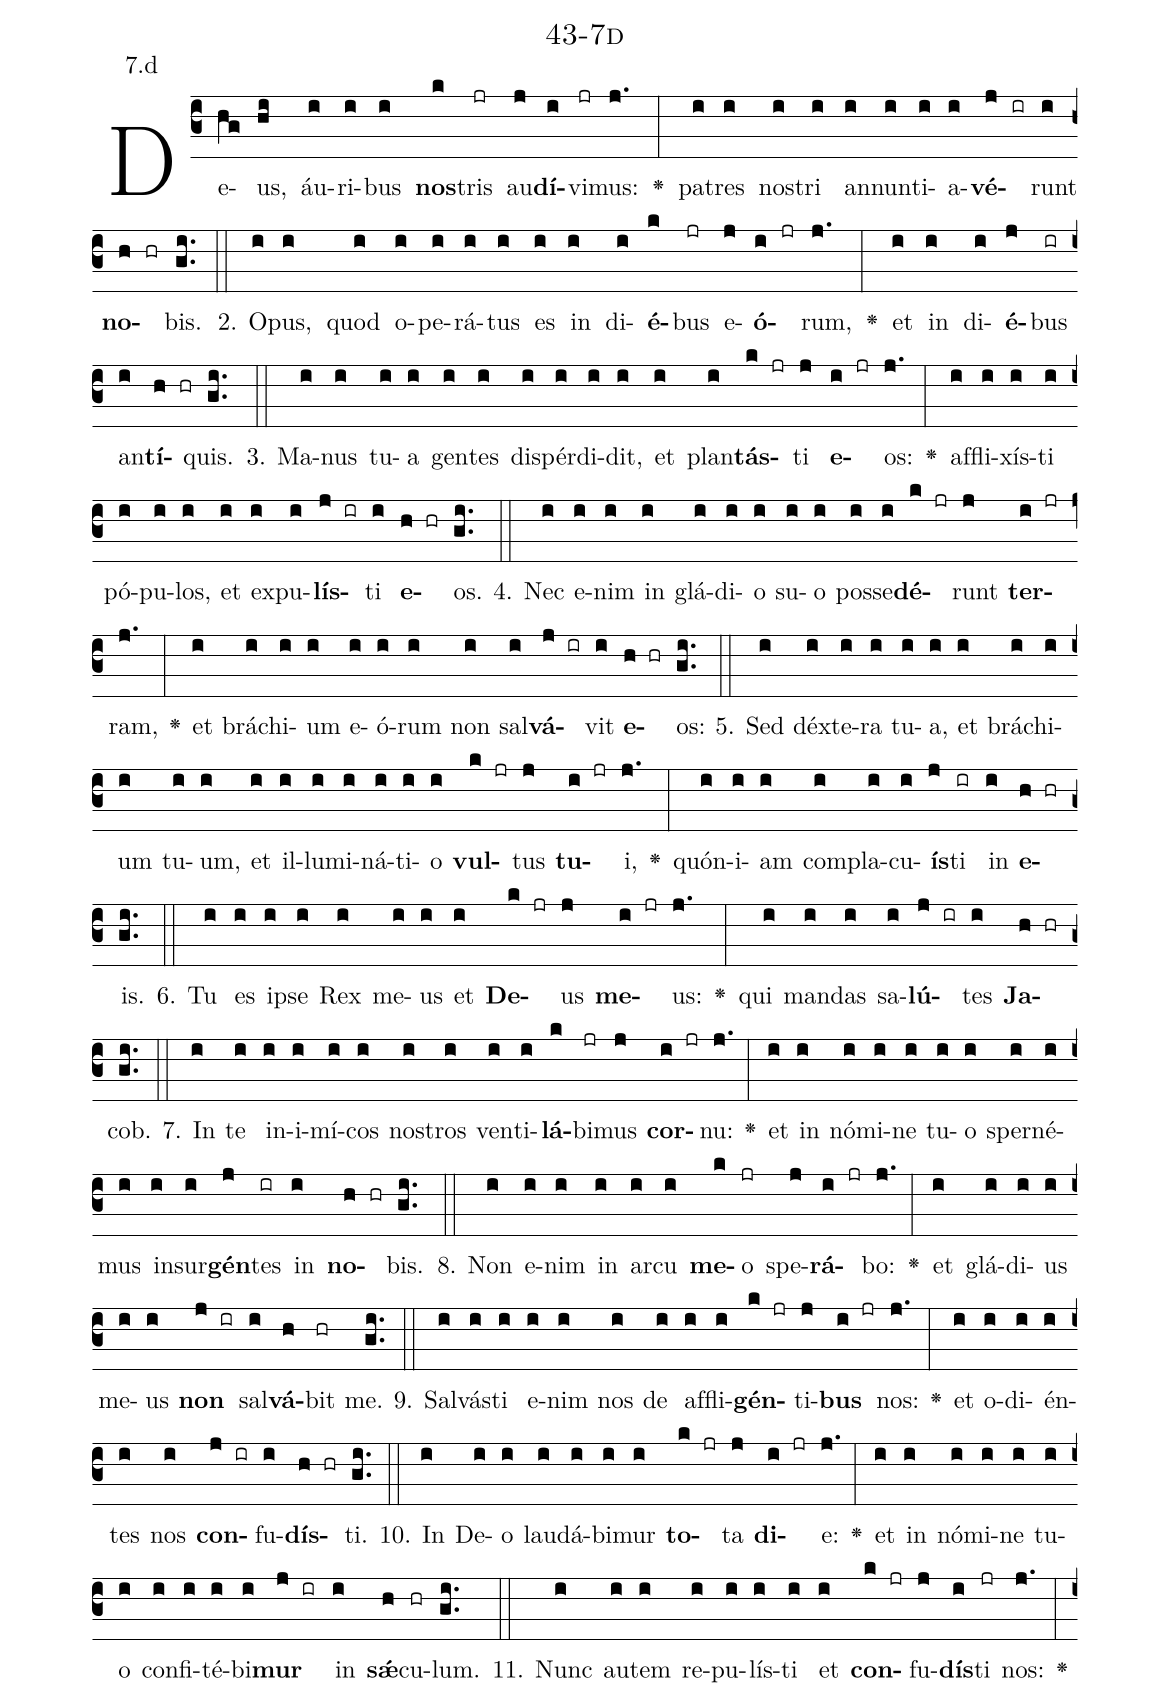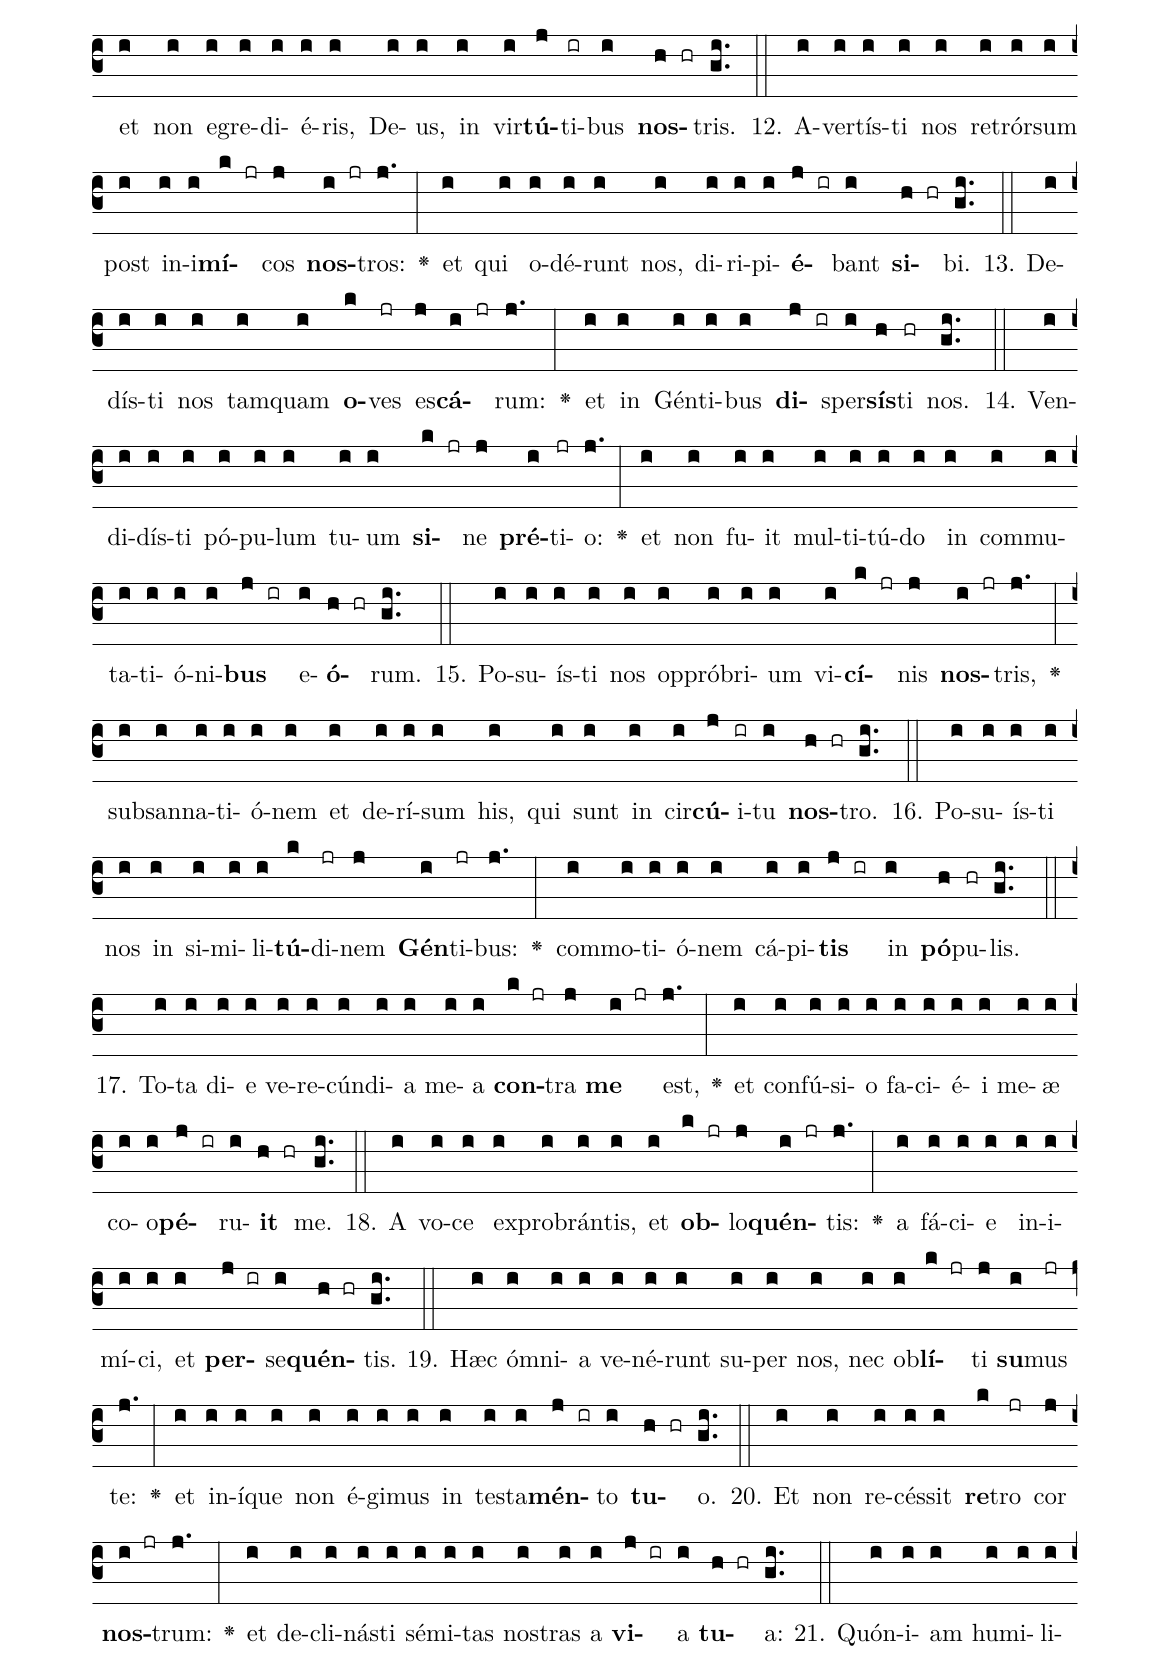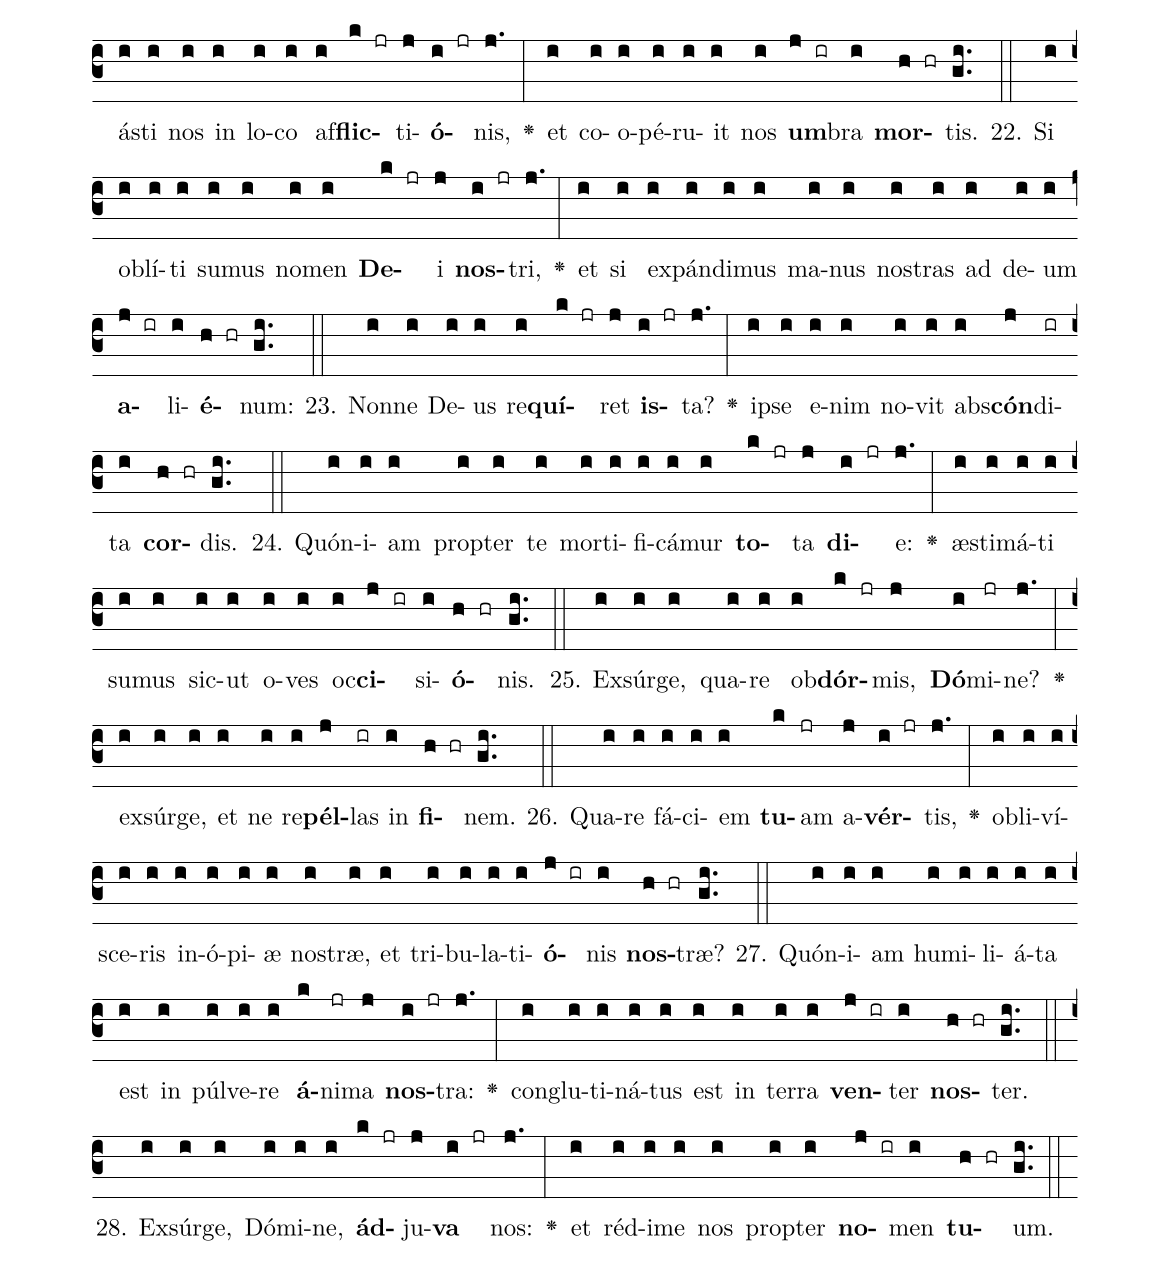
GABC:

name: 43-7d;
annotation: 7.d;
%%
(c3)De(hg)us,(hi) áu(i)ri(i)bus(i) <b>nos</b>(k)tris(jr) au(j)<b>dí</b>(i)vi(jr)mus:(j.) <v>\greheightstar</v>(:) pa(i)tres(i) nos(i)tri(i) an(i)nun(i)ti(i)a(i)<b>vé</b>(j ir)runt(i) <b>no</b>(h hr)bis.(gi..) (::)
2. O(i)pus,(i) quod(i) o(i)pe(i)rá(i)tus(i) es(i) in(i) di(i)<b>é</b>(k)bus(jr) e(j)<b>ó</b>(i jr)rum,(j.) <v>\greheightstar</v>(:) et(i) in(i) di(i)<b>é</b>(j)bus(ir) an(i)<b>tí</b>(h hr)quis.(gi..) (::)
3. Ma(i)nus(i) tu(i)a(i) gen(i)tes(i) dis(i)pér(i)di(i)dit,(i) et(i) plan(i)<b>tás</b>(k jr)ti(j) <b>e</b>(i jr)os:(j.) <v>\greheightstar</v>(:) af(i)fli(i)xís(i)ti(i) pó(i)pu(i)los,(i) et(i) ex(i)pu(i)<b>lís</b>(j ir)ti(i) <b>e</b>(h hr)os.(gi..) (::)
4. Nec(i) e(i)nim(i) in(i) glá(i)di(i)o(i) su(i)o(i) pos(i)se(i)<b>dé</b>(k jr)runt(j) <b>ter</b>(i jr)ram,(j.) <v>\greheightstar</v>(:) et(i) brá(i)chi(i)um(i) e(i)ó(i)rum(i) non(i) sal(i)<b>vá</b>(j ir)vit(i) <b>e</b>(h hr)os:(gi..) (::)
5. Sed(i) déx(i)te(i)ra(i) tu(i)a,(i) et(i) brá(i)chi(i)um(i) tu(i)um,(i) et(i) il(i)lu(i)mi(i)ná(i)ti(i)o(i) <b>vul</b>(k jr)tus(j) <b>tu</b>(i jr)i,(j.) <v>\greheightstar</v>(:) quón(i)i(i)am(i) com(i)pla(i)cu(i)<b>ís</b>(j)ti(ir) in(i) <b>e</b>(h hr)is.(gi..) (::)
6. Tu(i) es(i) ip(i)se(i) Rex(i) me(i)us(i) et(i) <b>De</b>(k jr)us(j) <b>me</b>(i jr)us:(j.) <v>\greheightstar</v>(:) qui(i) man(i)das(i) sa(i)<b>lú</b>(j ir)tes(i) <b>Ja</b>(h hr)cob.(gi..) (::)
7. In(i) te(i) in(i)i(i)mí(i)cos(i) nos(i)tros(i) ven(i)ti(i)<b>lá</b>(k)bi(jr)mus(j) <b>cor</b>(i jr)nu:(j.) <v>\greheightstar</v>(:) et(i) in(i) nó(i)mi(i)ne(i) tu(i)o(i) sper(i)né(i)mus(i) in(i)sur(i)<b>gén</b>(j)tes(ir) in(i) <b>no</b>(h hr)bis.(gi..) (::)
8. Non(i) e(i)nim(i) in(i) ar(i)cu(i) <b>me</b>(k)o(jr) spe(j)<b>rá</b>(i jr)bo:(j.) <v>\greheightstar</v>(:) et(i) glá(i)di(i)us(i) me(i)us(i) <b>non</b>(j ir) sal(i)<b>vá</b>(h)bit(hr) me.(gi..) (::)
9. Sal(i)vás(i)ti(i) e(i)nim(i) nos(i) de(i) af(i)fli(i)<b>gén</b>(k jr)ti(j)<b>bus</b>(i jr) nos:(j.) <v>\greheightstar</v>(:) et(i) o(i)di(i)én(i)tes(i) nos(i) <b>con</b>(j ir)fu(i)<b>dís</b>(h hr)ti.(gi..) (::)
10. In(i) De(i)o(i) lau(i)dá(i)bi(i)mur(i) <b>to</b>(k jr)ta(j) <b>di</b>(i jr)e:(j.) <v>\greheightstar</v>(:) et(i) in(i) nó(i)mi(i)ne(i) tu(i)o(i) con(i)fi(i)té(i)bi(i)<b>mur</b>(j ir) in(i) <b>sǽ</b>(h)cu(hr)lum.(gi..) (::)
11. Nunc(i) au(i)tem(i) re(i)pu(i)lís(i)ti(i) et(i) <b>con</b>(k jr)fu(j)<b>dís</b>(i)ti(jr) nos:(j.) <v>\greheightstar</v>(:) et(i) non(i) e(i)gre(i)di(i)é(i)ris,(i) De(i)us,(i) in(i) vir(i)<b>tú</b>(j)ti(ir)bus(i) <b>nos</b>(h hr)tris.(gi..) (::)
12. A(i)ver(i)tís(i)ti(i) nos(i) re(i)trór(i)sum(i) post(i) in(i)i(i)<b>mí</b>(k jr)cos(j) <b>nos</b>(i jr)tros:(j.) <v>\greheightstar</v>(:) et(i) qui(i) o(i)dé(i)runt(i) nos,(i) di(i)ri(i)pi(i)<b>é</b>(j ir)bant(i) <b>si</b>(h hr)bi.(gi..) (::)
13. De(i)dís(i)ti(i) nos(i) tam(i)quam(i) <b>o</b>(k)ves(jr) es(j)<b>cá</b>(i jr)rum:(j.) <v>\greheightstar</v>(:) et(i) in(i) Gén(i)ti(i)bus(i) <b>di</b>(j ir)sper(i)<b>sís</b>(h)ti(hr) nos.(gi..) (::)
14. Ven(i)di(i)dís(i)ti(i) pó(i)pu(i)lum(i) tu(i)um(i) <b>si</b>(k jr)ne(j) <b>pré</b>(i)ti(jr)o:(j.) <v>\greheightstar</v>(:) et(i) non(i) fu(i)it(i) mul(i)ti(i)tú(i)do(i) in(i) com(i)mu(i)ta(i)ti(i)ó(i)ni(i)<b>bus</b>(j ir) e(i)<b>ó</b>(h hr)rum.(gi..) (::)
15. Po(i)su(i)ís(i)ti(i) nos(i) op(i)pró(i)bri(i)um(i) vi(i)<b>cí</b>(k jr)nis(j) <b>nos</b>(i jr)tris,(j.) <v>\greheightstar</v>(:) sub(i)san(i)na(i)ti(i)ó(i)nem(i) et(i) de(i)rí(i)sum(i) his,(i) qui(i) sunt(i) in(i) cir(i)<b>cú</b>(j)i(ir)tu(i) <b>nos</b>(h hr)tro.(gi..) (::)
16. Po(i)su(i)ís(i)ti(i) nos(i) in(i) si(i)mi(i)li(i)<b>tú</b>(k)di(jr)nem(j) <b>Gén</b>(i)ti(jr)bus:(j.) <v>\greheightstar</v>(:) com(i)mo(i)ti(i)ó(i)nem(i) cá(i)pi(i)<b>tis</b>(j ir) in(i) <b>pó</b>(h)pu(hr)lis.(gi..) (::)
17. To(i)ta(i) di(i)e(i) ve(i)re(i)cún(i)di(i)a(i) me(i)a(i) <b>con</b>(k jr)tra(j) <b>me</b>(i jr) est,(j.) <v>\greheightstar</v>(:) et(i) con(i)fú(i)si(i)o(i) fa(i)ci(i)é(i)i(i) me(i)æ(i) co(i)o(i)<b>pé</b>(j ir)ru(i)<b>it</b>(h hr) me.(gi..) (::)
18. A(i) vo(i)ce(i) ex(i)pro(i)brán(i)tis,(i) et(i) <b>ob</b>(k jr)lo(j)<b>quén</b>(i jr)tis:(j.) <v>\greheightstar</v>(:) a(i) fá(i)ci(i)e(i) in(i)i(i)mí(i)ci,(i) et(i) <b>per</b>(j ir)se(i)<b>quén</b>(h hr)tis.(gi..) (::)
19. Hæc(i) óm(i)ni(i)a(i) ve(i)né(i)runt(i) su(i)per(i) nos,(i) nec(i) ob(i)<b>lí</b>(k jr)ti(j) <b>su</b>(i)mus(jr) te:(j.) <v>\greheightstar</v>(:) et(i) in(i)í(i)que(i) non(i) é(i)gi(i)mus(i) in(i) tes(i)ta(i)<b>mén</b>(j ir)to(i) <b>tu</b>(h hr)o.(gi..) (::)
20. Et(i) non(i) re(i)cés(i)sit(i) <b>re</b>(k)tro(jr) cor(j) <b>nos</b>(i jr)trum:(j.) <v>\greheightstar</v>(:) et(i) de(i)cli(i)nás(i)ti(i) sé(i)mi(i)tas(i) nos(i)tras(i) a(i) <b>vi</b>(j ir)a(i) <b>tu</b>(h hr)a:(gi..) (::)
21. Quón(i)i(i)am(i) hu(i)mi(i)li(i)ás(i)ti(i) nos(i) in(i) lo(i)co(i) af(i)<b>flic</b>(k jr)ti(j)<b>ó</b>(i jr)nis,(j.) <v>\greheightstar</v>(:) et(i) co(i)o(i)pé(i)ru(i)it(i) nos(i) <b>um</b>(j ir)bra(i) <b>mor</b>(h hr)tis.(gi..) (::)
22. Si(i) ob(i)lí(i)ti(i) su(i)mus(i) no(i)men(i) <b>De</b>(k jr)i(j) <b>nos</b>(i jr)tri,(j.) <v>\greheightstar</v>(:) et(i) si(i) ex(i)pán(i)di(i)mus(i) ma(i)nus(i) nos(i)tras(i) ad(i) de(i)um(i) <b>a</b>(j ir)li(i)<b>é</b>(h hr)num:(gi..) (::)
23. Non(i)ne(i) De(i)us(i) re(i)<b>quí</b>(k jr)ret(j) <b>is</b>(i jr)ta?(j.) <v>\greheightstar</v>(:) ip(i)se(i) e(i)nim(i) no(i)vit(i) abs(i)<b>cón</b>(j)di(ir)ta(i) <b>cor</b>(h hr)dis.(gi..) (::)
24. Quón(i)i(i)am(i) prop(i)ter(i) te(i) mor(i)ti(i)fi(i)cá(i)mur(i) <b>to</b>(k jr)ta(j) <b>di</b>(i jr)e:(j.) <v>\greheightstar</v>(:) æs(i)ti(i)má(i)ti(i) su(i)mus(i) sic(i)ut(i) o(i)ves(i) oc(i)<b>ci</b>(j ir)si(i)<b>ó</b>(h hr)nis.(gi..) (::)
25. Ex(i)súr(i)ge,(i) qua(i)re(i) ob(i)<b>dór</b>(k jr)mis,(j) <b>Dó</b>(i)mi(jr)ne?(j.) <v>\greheightstar</v>(:) ex(i)súr(i)ge,(i) et(i) ne(i) re(i)<b>pél</b>(j)las(ir) in(i) <b>fi</b>(h hr)nem.(gi..) (::)
26. Qua(i)re(i) fá(i)ci(i)em(i) <b>tu</b>(k)am(jr) a(j)<b>vér</b>(i jr)tis,(j.) <v>\greheightstar</v>(:) ob(i)li(i)ví(i)sce(i)ris(i) in(i)ó(i)pi(i)æ(i) nos(i)træ,(i) et(i) tri(i)bu(i)la(i)ti(i)<b>ó</b>(j ir)nis(i) <b>nos</b>(h hr)træ?(gi..) (::)
27. Quón(i)i(i)am(i) hu(i)mi(i)li(i)á(i)ta(i) est(i) in(i) púl(i)ve(i)re(i) <b>á</b>(k)ni(jr)ma(j) <b>nos</b>(i jr)tra:(j.) <v>\greheightstar</v>(:) con(i)glu(i)ti(i)ná(i)tus(i) est(i) in(i) ter(i)ra(i) <b>ven</b>(j ir)ter(i) <b>nos</b>(h hr)ter.(gi..) (::)
28. Ex(i)súr(i)ge,(i) Dó(i)mi(i)ne,(i) <b>ád</b>(k jr)ju(j)<b>va</b>(i jr) nos:(j.) <v>\greheightstar</v>(:) et(i) réd(i)i(i)me(i) nos(i) prop(i)ter(i) <b>no</b>(j ir)men(i) <b>tu</b>(h hr)um.(gi..) (::)
